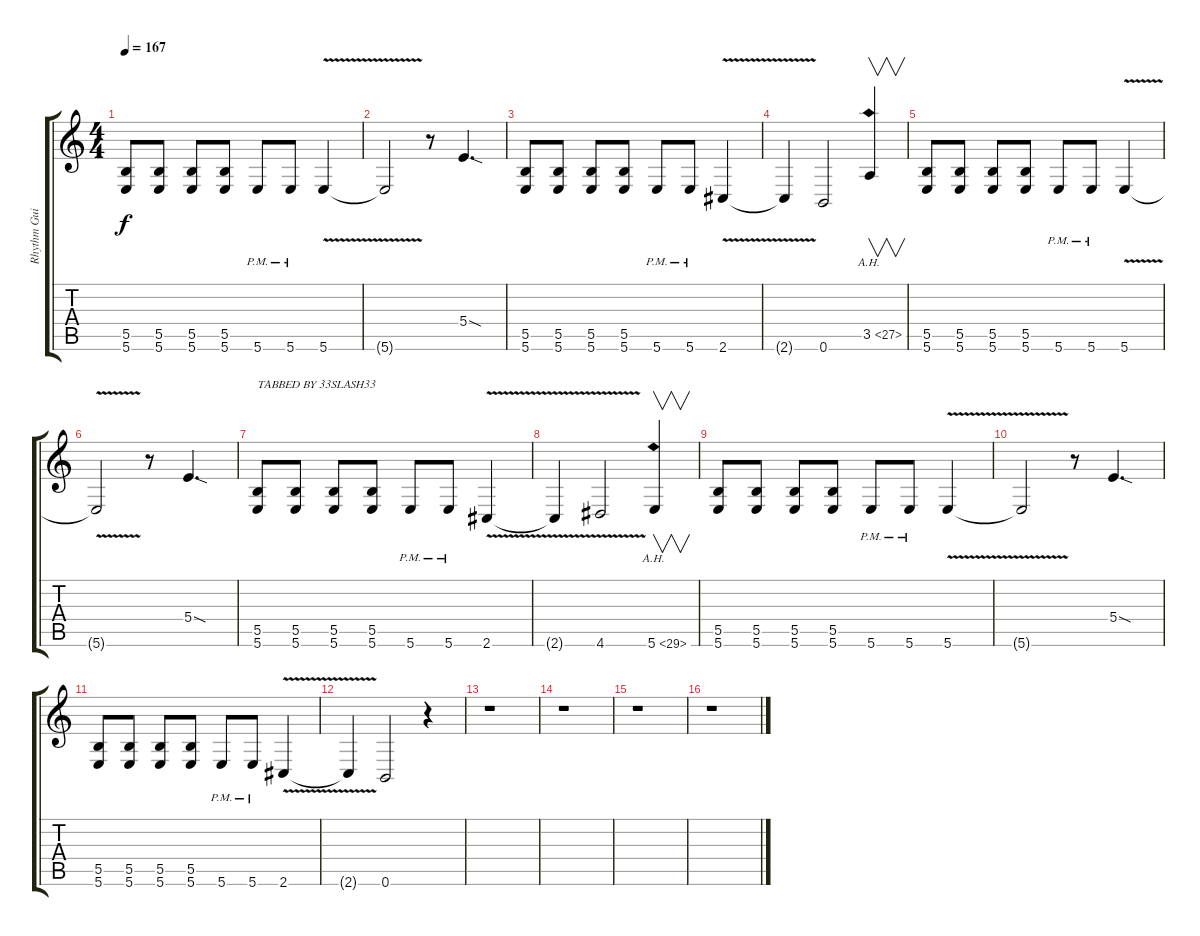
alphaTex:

\track ("Rhythm Guitar H tuning" "Rhythm Gui") {instrument distortionguitar}
\staff {score tabs}
\tuning (Eb4 B3 Gb3 B2 Gb2 B1) {hide}
\ts (4 4)
\tempo 167
\clef g2
\ks c
(5.5 5.6).8{dy f} (5.5 5.6).8 (5.5 5.6).8 (5.5 5.6).8 5.6{pm}.8 5.6{pm}.8 5.6{v}.4 |
5.6{v t}.2 r.8 5.4{sod}.4{d} |
(5.5 5.6).8 (5.5 5.6).8 (5.5 5.6).8 (5.5 5.6).8 5.6{pm}.8 5.6{pm}.8 2.6{v}.4 |
2.6{v t}.4 0.6.2 3.5{ah 24}.4{v} |
(5.5 5.6).8 (5.5 5.6).8 (5.5 5.6).8 (5.5 5.6).8 5.6{pm}.8 5.6{pm}.8 5.6{v}.4 |
5.6{v t}.2 r.8 5.4{sod}.4{d} |
(5.5 5.6).8{txt "TABBED BY 33SLASH33"} (5.5 5.6).8 (5.5 5.6).8 (5.5 5.6).8 5.6{pm}.8 5.6{pm}.8 2.6{v}.4 |
2.6{v t}.4 4.6{v}.2 5.6{ah 24}.4{v} |
(5.5 5.6).8 (5.5 5.6).8 (5.5 5.6).8 (5.5 5.6).8 5.6{pm}.8 5.6{pm}.8 5.6{v}.4 |
5.6{v t}.2 r.8 5.4{sod}.4{d} |
(5.5 5.6).8 (5.5 5.6).8 (5.5 5.6).8 (5.5 5.6).8 5.6{pm}.8 5.6{pm}.8 2.6{v}.4 |
2.6{v t}.4 0.6.2 r.4 |
r.1 |
r.1 |
r.1 |
r.1
